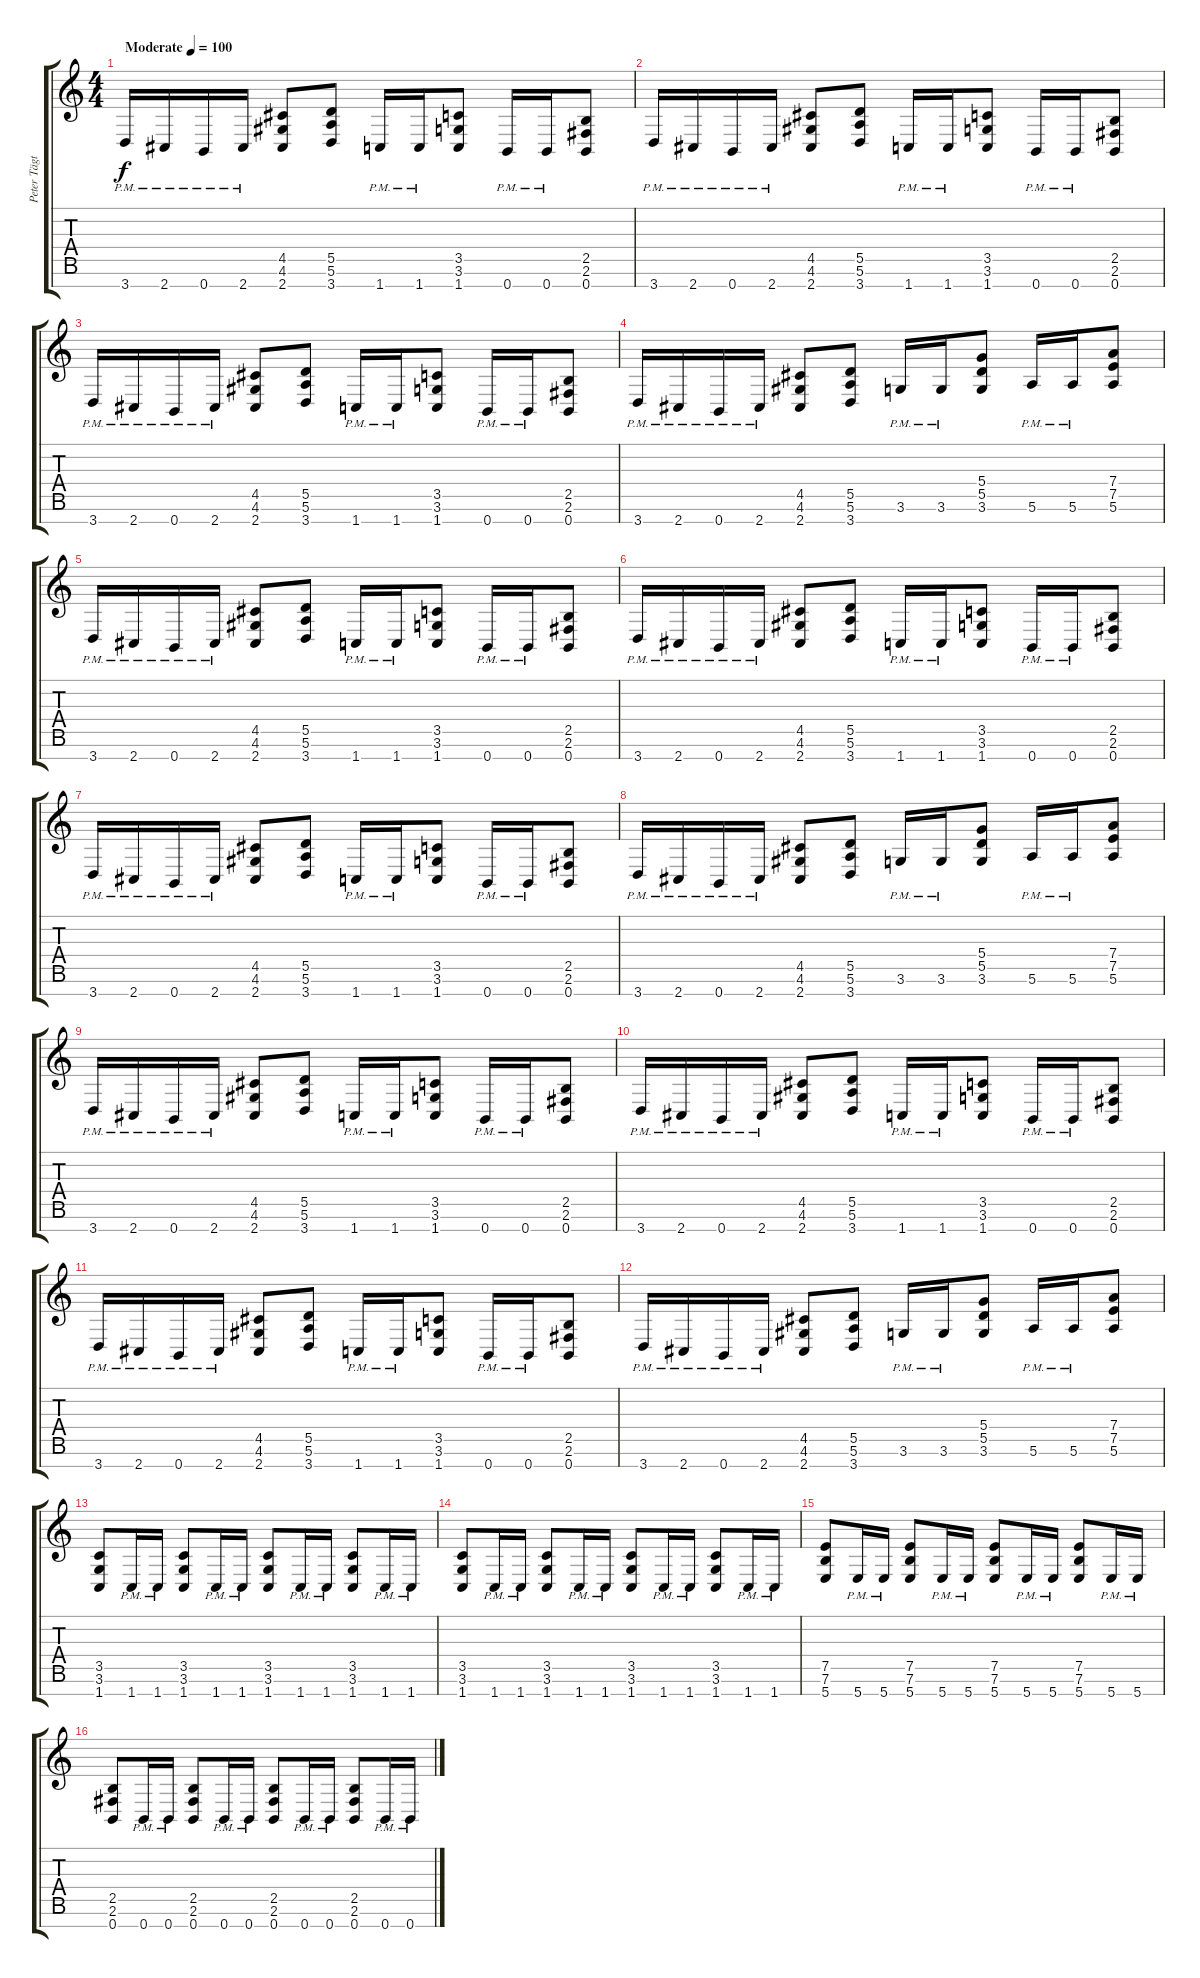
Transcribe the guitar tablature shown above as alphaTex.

\track ("Peter Tägtgren - Lead" "Peter Tägt") {instrument distortionguitar}
\staff {score tabs}
\tuning (E4 B3 G3 D3 A2 E2 B1) {hide}
\ts (4 4)
\tempo (100 "Moderate")
\clef g2
\ks c
3.7{pm}.16{dy f instrument distortionguitar} 2.7{pm}.16 0.7{pm}.16 2.7{pm}.16 (4.5 4.6 2.7).8 (5.5 5.6 3.7).8 1.7{pm}.16 1.7{pm}.16 (3.5 3.6 1.7).8 0.7{pm}.16 0.7{pm}.16 (2.5 2.6 0.7).8 |
3.7{pm}.16 2.7{pm}.16 0.7{pm}.16 2.7{pm}.16 (4.5 4.6 2.7).8 (5.5 5.6 3.7).8 1.7{pm}.16 1.7{pm}.16 (3.5 3.6 1.7).8 0.7{pm}.16 0.7{pm}.16 (2.5 2.6 0.7).8 |
3.7{pm}.16 2.7{pm}.16 0.7{pm}.16 2.7{pm}.16 (4.5 4.6 2.7).8 (5.5 5.6 3.7).8 1.7{pm}.16 1.7{pm}.16 (3.5 3.6 1.7).8 0.7{pm}.16 0.7{pm}.16 (2.5 2.6 0.7).8 |
3.7{pm}.16 2.7{pm}.16 0.7{pm}.16 2.7{pm}.16 (4.5 4.6 2.7).8 (5.5 5.6 3.7).8 3.6{pm}.16 3.6{pm}.16 (5.4 5.5 3.6).8 5.6{pm}.16 5.6{pm}.16 (7.4 7.5 5.6).8 |
3.7{pm}.16 2.7{pm}.16 0.7{pm}.16 2.7{pm}.16 (4.5 4.6 2.7).8 (5.5 5.6 3.7).8 1.7{pm}.16 1.7{pm}.16 (3.5 3.6 1.7).8 0.7{pm}.16 0.7{pm}.16 (2.5 2.6 0.7).8 |
3.7{pm}.16 2.7{pm}.16 0.7{pm}.16 2.7{pm}.16 (4.5 4.6 2.7).8 (5.5 5.6 3.7).8 1.7{pm}.16 1.7{pm}.16 (3.5 3.6 1.7).8 0.7{pm}.16 0.7{pm}.16 (2.5 2.6 0.7).8 |
3.7{pm}.16 2.7{pm}.16 0.7{pm}.16 2.7{pm}.16 (4.5 4.6 2.7).8 (5.5 5.6 3.7).8 1.7{pm}.16 1.7{pm}.16 (3.5 3.6 1.7).8 0.7{pm}.16 0.7{pm}.16 (2.5 2.6 0.7).8 |
3.7{pm}.16 2.7{pm}.16 0.7{pm}.16 2.7{pm}.16 (4.5 4.6 2.7).8 (5.5 5.6 3.7).8 3.6{pm}.16 3.6{pm}.16 (5.4 5.5 3.6).8 5.6{pm}.16 5.6{pm}.16 (7.4 7.5 5.6).8 |
3.7{pm}.16 2.7{pm}.16 0.7{pm}.16 2.7{pm}.16 (4.5 4.6 2.7).8 (5.5 5.6 3.7).8 1.7{pm}.16 1.7{pm}.16 (3.5 3.6 1.7).8 0.7{pm}.16 0.7{pm}.16 (2.5 2.6 0.7).8 |
3.7{pm}.16 2.7{pm}.16 0.7{pm}.16 2.7{pm}.16 (4.5 4.6 2.7).8 (5.5 5.6 3.7).8 1.7{pm}.16 1.7{pm}.16 (3.5 3.6 1.7).8 0.7{pm}.16 0.7{pm}.16 (2.5 2.6 0.7).8 |
3.7{pm}.16 2.7{pm}.16 0.7{pm}.16 2.7{pm}.16 (4.5 4.6 2.7).8 (5.5 5.6 3.7).8 1.7{pm}.16 1.7{pm}.16 (3.5 3.6 1.7).8 0.7{pm}.16 0.7{pm}.16 (2.5 2.6 0.7).8 |
3.7{pm}.16 2.7{pm}.16 0.7{pm}.16 2.7{pm}.16 (4.5 4.6 2.7).8 (5.5 5.6 3.7).8 3.6{pm}.16 3.6{pm}.16 (5.4 5.5 3.6).8 5.6{pm}.16 5.6{pm}.16 (7.4 7.5 5.6).8 |
(3.5 3.6 1.7).8 1.7{pm}.16 1.7{pm}.16 (3.5 3.6 1.7).8 1.7{pm}.16 1.7{pm}.16 (3.5 3.6 1.7).8 1.7{pm}.16 1.7{pm}.16 (3.5 3.6 1.7).8 1.7{pm}.16 1.7{pm}.16 |
(3.5 3.6 1.7).8 1.7{pm}.16 1.7{pm}.16 (3.5 3.6 1.7).8 1.7{pm}.16 1.7{pm}.16 (3.5 3.6 1.7).8 1.7{pm}.16 1.7{pm}.16 (3.5 3.6 1.7).8 1.7{pm}.16 1.7{pm}.16 |
(7.5 7.6 5.7).8 5.7{pm}.16 5.7{pm}.16 (7.5 7.6 5.7).8 5.7{pm}.16 5.7{pm}.16 (7.5 7.6 5.7).8 5.7{pm}.16 5.7{pm}.16 (7.5 7.6 5.7).8 5.7{pm}.16 5.7{pm}.16 |
(2.5 2.6 0.7).8 0.7{pm}.16 0.7{pm}.16 (2.5 2.6 0.7).8 0.7{pm}.16 0.7{pm}.16 (2.5 2.6 0.7).8 0.7{pm}.16 0.7{pm}.16 (2.5 2.6 0.7).8 0.7{pm}.16 0.7{pm}.16
